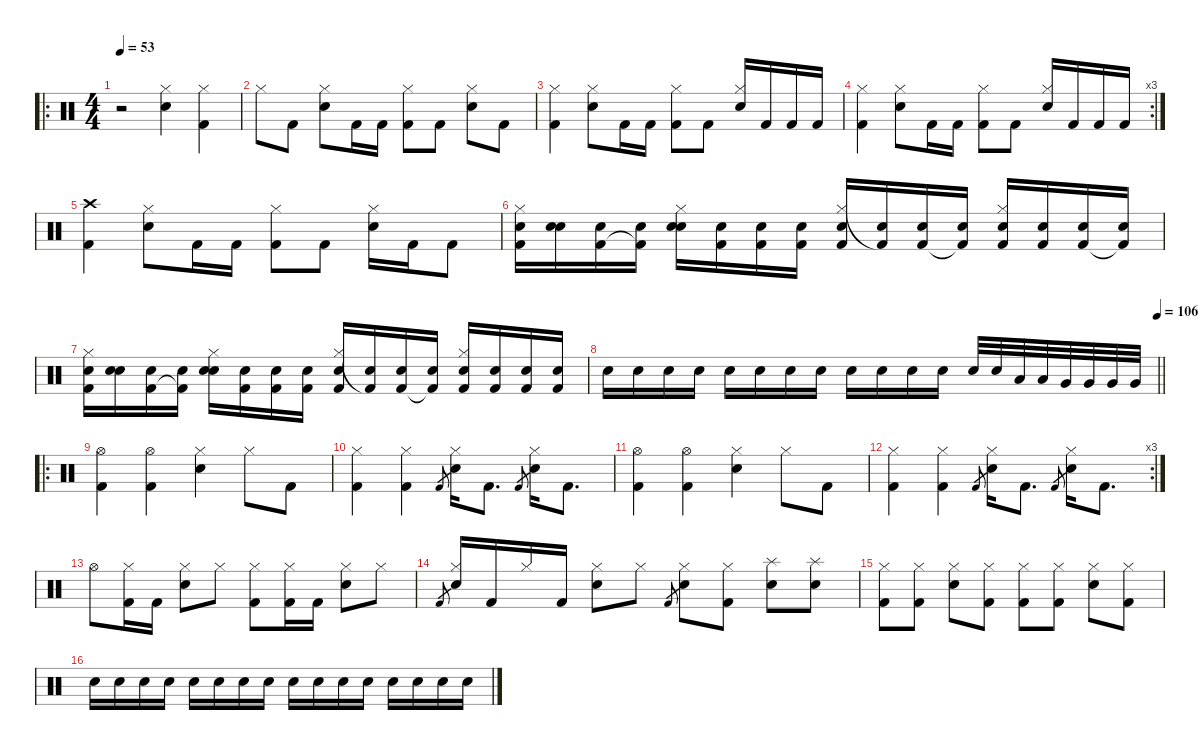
\defaultSystemsLayout 4
\hideDynamics
\bracketExtendMode nobrackets
\singleTrackTrackNamePolicy hidden
\multiTrackTrackNamePolicy hidden
\otherSystemsTrackNameOrientation horizontal
\track ("Lars Ulrich" "drm.") {instrument percussion}
\staff {score}
\articulation defaults
\ro
\ts (4 4)
\beaming (8 2 2 2 2)
\tempo 53
\clef neutral
\ks c
r.2{dy p beam Down} ("Hi-Hat (closed)" "Snare (hit) 2").4{beam Down} ("Hi-Hat (closed)" "Kick (hit) 2").4{beam Down} |
"Hi-Hat (closed)".8{beam Down} "Kick (hit) 2".8{dy f beam Down} ("Hi-Hat (closed)" "Snare (hit) 2").8{dy p beam Down} "Kick (hit) 2".16{dy f beam Down} "Kick (hit) 2".16{beam Down} ("Hi-Hat (closed)" "Kick (hit) 2").8{dy p beam Down} "Kick (hit) 2".8{dy f beam Down} ("Hi-Hat (closed)" "Snare (hit) 2").8{dy p beam Down} "Kick (hit) 2".8{dy f beam Down} |
("Hi-Hat (closed)" "Kick (hit) 2").4{dy p beam Down} ("Hi-Hat (closed)" "Snare (hit) 2").8{beam Down} "Kick (hit) 2".16{dy f beam Down} "Kick (hit) 2".16{beam Down} ("Hi-Hat (closed)" "Kick (hit) 2").8{dy p beam Down} "Kick (hit) 2".8{dy f beam Down} ("Hi-Hat (closed)" "Snare (hit) 2").16{dy p beam Up} "Kick (hit) 2".16{dy f beam Up} "Kick (hit) 2".16{beam Up} "Kick (hit) 2".16{beam Up} |
\rc 3
("Hi-Hat (closed)" "Kick (hit) 2").4{dy p beam Down} ("Hi-Hat (closed)" "Snare (hit) 2").8{beam Down} "Kick (hit) 2".16{dy f beam Down} "Kick (hit) 2".16{beam Down} ("Hi-Hat (closed)" "Kick (hit) 2").8{dy p beam Down} "Kick (hit) 2".8{dy f beam Down} ("Hi-Hat (closed)" "Snare (hit) 2").16{dy p beam Up} "Kick (hit) 2".16{dy f beam Up} "Kick (hit) 2".16{beam Up} "Kick (hit) 2".16{beam Up} |
("Crash high (hit)" "Kick (hit) 2").4{beam Down} ("Hi-Hat (closed)" "Snare (hit) 2").8{dy p beam Down} "Kick (hit) 2".16{dy f beam Down} "Kick (hit) 2".16{beam Down} ("Hi-Hat (closed)" "Kick (hit) 2").8{dy p beam Down} "Kick (hit) 2".8{dy f beam Down} ("Hi-Hat (closed)" "Snare (hit) 2").16{dy p beam Down} "Kick (hit) 2".16{dy f beam Down} "Kick (hit) 2".8{beam Down} |
("Hi-Hat (closed)" "Kick (hit) 2" "Snare (hit) 2").16{beam Down} ("Snare (hit) 2" "Snare (hit) 2").16{beam Down} ("Kick (hit) 2" "Snare (hit) 2").16{beam Down} ("Kick (hit) 2"{t} "Snare (hit) 2").16{beam Down} ("Hi-Hat (closed)" "Snare (hit) 2" "Snare (hit) 2").16{dy mf beam Down} ("Kick (hit) 2" "Snare (hit) 2").16{dy f beam Down} ("Kick (hit) 2" "Snare (hit) 2").16{dy mf beam Down} ("Kick (hit) 2" "Snare (hit) 2").16{beam Down} ("Hi-Hat (closed)" "Kick (hit) 2" "Snare (hit) 2").16{dy f beam Up} ("Kick (hit) 2"{t} "Snare (hit) 2").16{beam Up} ("Kick (hit) 2" "Snare (hit) 2").16{dy mp beam Up} ("Kick (hit) 2"{t} "Snare (hit) 2").16{dy f beam Up} ("Hi-Hat (closed)" "Kick (hit) 2" "Snare (hit) 2").16{dy mp beam Up} ("Kick (hit) 2" "Snare (hit) 2").16{beam Up} ("Kick (hit) 2" "Snare (hit) 2").16{beam Up} ("Kick (hit) 2"{t} "Snare (hit) 2").16{dy f beam Up} |
("Hi-Hat (closed)" "Kick (hit) 2" "Snare (hit) 2").16{dy p beam Down} ("Snare (hit) 2" "Snare (hit) 2").16{dy f beam Down} ("Kick (hit) 2" "Snare (hit) 2").16{beam Down} ("Kick (hit) 2"{t} "Snare (hit) 2").16{beam Down} ("Hi-Hat (closed)" "Snare (hit) 2" "Snare (hit) 2").16{dy p beam Down} ("Kick (hit) 2" "Snare (hit) 2").16{dy f beam Down} ("Kick (hit) 2" "Snare (hit) 2").16{dy p beam Down} ("Kick (hit) 2" "Snare (hit) 2").16{beam Down} ("Hi-Hat (closed)" "Kick (hit) 2" "Snare (hit) 2").16{dy pp beam Up} ("Kick (hit) 2"{t} "Snare (hit) 2").16{dy f beam Up} ("Kick (hit) 2" "Snare (hit) 2").16{dy pp beam Up} ("Kick (hit) 2"{t} "Snare (hit) 2").16{dy f beam Up} ("Hi-Hat (closed)" "Kick (hit) 2" "Snare (hit) 2").16{dy pp beam Up} ("Kick (hit) 2" "Snare (hit) 2").16{beam Up} ("Kick (hit) 2" "Snare (hit) 2").16{beam Up} ("Kick (hit) 2" "Snare (hit) 2").16{beam Up} |
\tempo (106 1)
\barLineRight lightlight "Snare (hit) 2".16{dy f beam Down} "Snare (hit) 2".16{beam Down} "Snare (hit) 2".16{beam Down} "Snare (hit) 2".16{beam Down} "Snare (hit) 2".16{beam Down} "Snare (hit) 2".16{beam Down} "Snare (hit) 2".16{beam Down} "Snare (hit) 2".16{beam Down} "Snare (hit) 2".16{beam Down} "Snare (hit) 2".16{beam Down} "Snare (hit) 2".16{beam Down} "Snare (hit) 2".16{beam Down} "Snare (hit) 2".32{beam Up} "Snare (hit) 2".32{beam Up} "Low Tom (hit)".32{beam Up} "Low Tom (hit)".32{beam Up} "Very Low Tom (hit)".32{beam Up} "Very Low Tom (hit)".32{beam Up} "Very Low Tom (hit)".32{beam Up} "Very Low Tom (hit)".32{beam Up}
|
\ro
("Hi-Hat (open)" "Kick (hit) 2").4{beam Down} ("Hi-Hat (open)" "Kick (hit) 2").4{beam Down} ("Hi-Hat (closed)" "Snare (hit) 2").4{beam Down} "Hi-Hat (closed)".8{beam Down} "Kick (hit) 2".8{beam Down} |
("Hi-Hat (closed)" "Kick (hit) 2").4{beam Down} ("Hi-Hat (closed)" "Kick (hit) 2").4{beam Down} "Kick (hit) 2".8{gr dy mf beam Up} ("Hi-Hat (closed)" "Snare (hit) 2").16{dy f beam Down} "Kick (hit) 2".8{d beam Down} "Kick (hit) 2".8{gr dy mf beam Up} ("Hi-Hat (closed)" "Snare (hit) 2").16{dy f beam Down} "Kick (hit) 2".8{d beam Down} |
("Hi-Hat (open)" "Kick (hit) 2").4{beam Down} ("Hi-Hat (open)" "Kick (hit) 2").4{beam Down} ("Hi-Hat (closed)" "Snare (hit) 2").4{beam Down} "Hi-Hat (closed)".8{beam Down} "Kick (hit) 2".8{beam Down} |
\rc 3
("Hi-Hat (closed)" "Kick (hit) 2").4{beam Down} ("Hi-Hat (closed)" "Kick (hit) 2").4{beam Down} "Kick (hit) 2".8{gr dy mf beam Up} ("Hi-Hat (closed)" "Snare (hit) 2").16{dy f beam Down} "Kick (hit) 2".8{d beam Down} "Kick (hit) 2".8{gr dy mf beam Up} ("Hi-Hat (closed)" "Snare (hit) 2").16{dy f beam Down} "Kick (hit) 2".8{d beam Down} |
"Hi-Hat (open)".8{beam Down} ("Hi-Hat (closed)" "Kick (hit) 2").16{beam Down} "Kick (hit) 2".16{beam Down} ("Hi-Hat (closed)" "Snare (hit) 2").8{beam Down} "Hi-Hat (closed)".8{beam Down} ("Hi-Hat (closed)" "Kick (hit) 2").8{beam Down} ("Hi-Hat (closed)" "Kick (hit) 2").16{beam Down} "Kick (hit) 2".16{beam Down} ("Hi-Hat (closed)" "Snare (hit) 2").8{beam Down} "Hi-Hat (closed)".8{beam Down} |
"Kick (hit) 2".8{gr dy mf beam Up} ("Hi-Hat (closed)" "Snare (hit) 2").16{dy f beam Up} "Kick (hit) 2".16{beam Up} "Hi-Hat (closed)".16{beam Up} "Kick (hit) 2".16{beam Up} ("Hi-Hat (closed)" "Snare (hit) 2").8{beam Down} "Hi-Hat (closed)".8{beam Down} "Kick (hit) 2".8{gr dy mf beam Up} ("Hi-Hat (closed)" "Snare (hit) 2").8{dy f beam Down} ("Hi-Hat (closed)" "Kick (hit) 2").8{beam Down} ("Splash (hit)" "Snare (hit) 2").8{dy fff beam Down} ("Splash (hit)" "Snare (hit) 2").8{beam Down} |
("Hi-Hat (closed)" "Kick (hit) 2").8{dy f beam Down} ("Hi-Hat (closed)" "Kick (hit) 2").8{beam Down} ("Hi-Hat (closed)" "Snare (hit) 2").8{beam Down} ("Hi-Hat (closed)" "Kick (hit) 2").8{beam Down} ("Hi-Hat (closed)" "Kick (hit) 2").8{beam Down} ("Hi-Hat (closed)" "Kick (hit) 2").8{beam Down} ("Hi-Hat (closed)" "Snare (hit) 2").8{beam Down} ("Hi-Hat (closed)" "Kick (hit) 2").8{beam Down} |
"Snare (hit) 2".16{dy pp beam Down} "Snare (hit) 2".16{beam Down} "Snare (hit) 2".16{dy p beam Down} "Snare (hit) 2".16{beam Down} "Snare (hit) 2".16{dy mp beam Down} "Snare (hit) 2".16{beam Down} "Snare (hit) 2".16{dy mf beam Down} "Snare (hit) 2".16{beam Down} "Snare (hit) 2".16{dy f beam Down} "Snare (hit) 2".16{beam Down} "Snare (hit) 2".16{beam Down} "Snare (hit) 2".16{beam Down} "Snare (hit) 2".16{beam Down} "Snare (hit) 2".16{beam Down} "Snare (hit) 2".16{beam Down} "Snare (hit) 2".16{beam Down}
